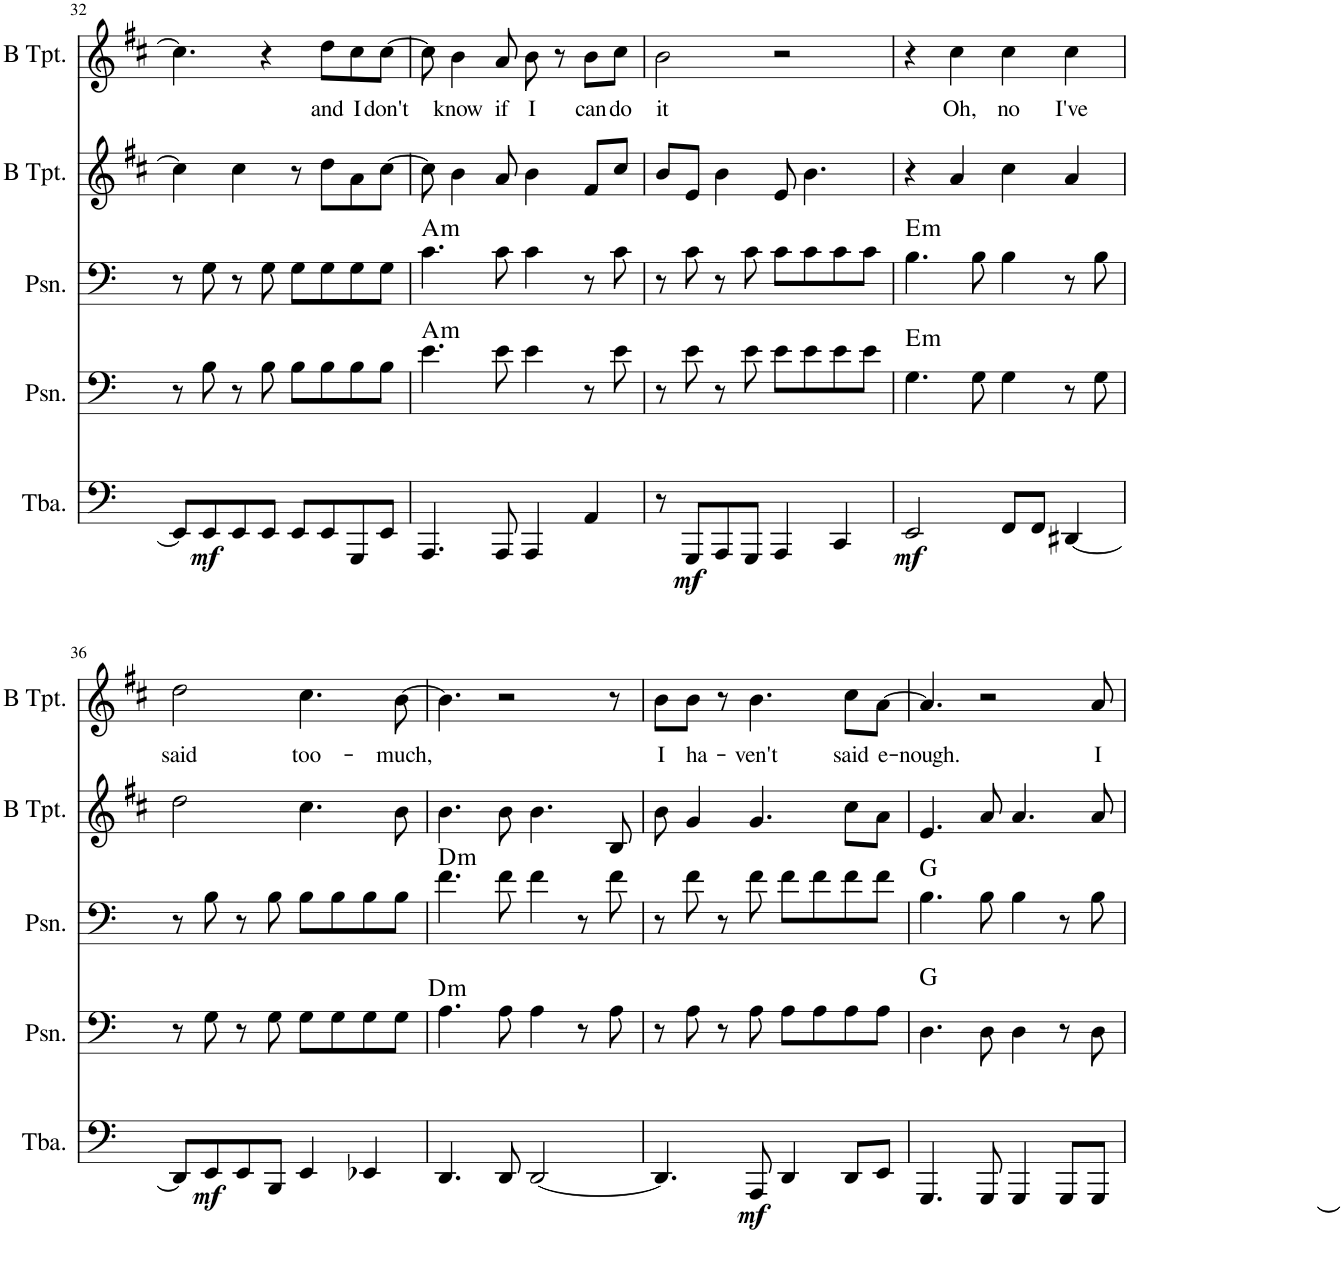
**kern	**dynam	**kern	**kern	**harte	**kern	**kern	**text
*part5	*part5	*part4	*part3	*part3	*part2	*part1	*part1
*staff5	*staff5	*staff4	*staff3	*	*staff2	*staff1	*staff1
*I"Tuba	*	*I"Posaune	*I"Posaune	*	*I"Trompete in B	*I"Trompete in B	*
*I'Tba.	*	*I'Psn.	*I'Psn.	*	*	*	*
!!LO:PB:g=z
*clefF4	*	*clefF4	*clefF4	*	*clefG2	*clefG2	*
*	*	*	*	*	*Trd1c2	*Trd1c2	*
*k[]	*	*k[]	*k[]	*	*k[f#c#]	*k[f#c#]	*
*M4/4	*	*M4/4	*M4/4	*	*M4/4	*M4/4	*
=32	=32	=32	=32	=32	=32	=32	=32
8EE/L]	.	8r	8r	.	4cc#\]	4.cc#\]	.
!	!LO:DY:b	!	!	!	!	!	!
8EE/	mf	8B\	8G\	.	.	.	.
8EE/	.	8r	8r	.	4cc#\	.	.
8EE/J	.	8B\	8G\	.	.	4r	.
8EE/L	.	8B\L	8G\L	.	8r	.	.
!	!	!	!	!	!	!	!LO:LY:b
8EE/	.	8B\	8G\	.	8dd\L	8dd\L	and
!	!	!	!	!	!	!	!LO:LY:b
8GGG/	.	8B\	8G\	.	8a\	8cc#\	I
!	!	!	!	!	!	!	!LO:LY:b
8EE/J	.	8B\J	8G\J	.	[8cc#\J	[8cc#\J	don't
=33	=33	=33	=33	=33	=33	=33	=33
!	!	!	!	!LO:H:kt=m	!	!	!
4.AAA/	.	4.e\	4.c\	A:min	8cc#\]	8cc#\]	.
!	!	!	!	!	!	!	!LO:LY:b
.	.	.	.	.	4b\	4b\	know
!	!	!	!	!	!	!	!LO:LY:b
8AAA/	.	8e\	8c\	.	8a/	8a/	if
!	!	!	!	!	!	!	!LO:LY:b
4AAA/	.	4e\	4c\	.	4b\	8b\	I
.	.	.	.	.	.	8r	.
!	!	!	!	!	!	!	!LO:LY:b
4AA/	.	8r	8r	.	8f#/L	8b\L	can
!	!	!	!	!	!	!	!LO:LY:b
.	.	8e\	8c\	.	8cc#/J	8cc#\J	do
=34	=34	=34	=34	=34	=34	=34	=34
!	!	!	!	!	!	!	!LO:LY:b
8r	.	8r	8r	.	8b/L	2b\	it
!	!LO:DY:b	!	!	!	!	!	!
8GGG/L	mf	8e\	8c\	.	8e/J	.	.
8AAA/	.	8r	8r	.	4b\	.	.
8GGG/J	.	8e\	8c\	.	.	.	.
4AAA/	.	8e\L	8c\L	.	8e/	2r	.
.	.	8e\	8c\	.	4.b\	.	.
4CC/	.	8e\	8c\	.	.	.	.
.	.	8e\J	8c\J	.	.	.	.
=35	=35	=35	=35	=35	=35	=35	=35
!	!LO:DY:b	!	!	!LO:H:kt=m	!	!	!
2EE/	mf	4.G\	4.B\	E:min	4r	4r	.
!	!	!	!	!	!	!	!LO:LY:b
.	.	.	.	.	4a/	4cc#\	Oh,
.	.	8G\	8B\	.	.	.	.
!	!	!	!	!	!	!	!LO:LY:b
8FF/L	.	4G\	4B\	.	4cc#\	4cc#\	no
8FF/J	.	.	.	.	.	.	.
!	!	!	!	!	!	!	!LO:LY:b
[4DD#X/	.	8r	8r	.	4a/	4cc#\	I've
.	.	8G\	8B\	.	.	.	.
!!LO:LB:g=z
=36	=36	=36	=36	=36	=36	=36	=36
!	!	!	!	!	!	!	!LO:LY:b
8DD#/L]	.	8r	8r	.	2dd\	2dd\	said
!	!LO:DY:b	!	!	!	!	!	!
8EE/	mf	8G\	8B\	.	.	.	.
8EE/	.	8r	8r	.	.	.	.
8BBB/J	.	8G\	8B\	.	.	.	.
!	!	!	!	!	!	!	!LO:LY:b
4EE/	.	8G\L	8B\L	.	4.cc#\	4.cc#\	too-
.	.	8G\	8B\	.	.	.	.
4EE-X/	.	8G\	8B\	.	.	.	.
!	!	!	!	!	!	!	!LO:LY:b
.	.	8G\J	8B\J	.	8b\	[8b\	-much,
=37	=37	=37	=37	=37	=37	=37	=37
!	!	!	!	!LO:H:kt=m	!	!	!
4.DD/	.	4.A\	4.f\	D:min	4.b\	4.b\]	.
8DD/	.	8A\	8f\	.	8b\	2r	.
[2DD/	.	4A\	4f\	.	4.b\	.	.
.	.	8r	8r	.	.	.	.
.	.	8A\	8f\	.	8B/	8r	.
=38	=38	=38	=38	=38	=38	=38	=38
!	!	!	!	!	!	!	!LO:LY:b
4.DD/]	.	8r	8r	.	8b\	8b\L	I
!	!	!	!	!	!	!	!LO:LY:b
.	.	8A\	8f\	.	4g/	8b\J	ha-
.	.	8r	8r	.	.	8r	.
!	!LO:DY:b	!	!	!	!	!	!LO:LY:b
8AAA/	mf	8A\	8f\	.	4.g/	4.b\	-ven't
4DD/	.	8A\L	8f\L	.	.	.	.
.	.	8A\	8f\	.	.	.	.
!	!	!	!	!	!	!	!LO:LY:b
8DD/L	.	8A\	8f\	.	8cc#\L	8cc#\L	said
!	!	!	!	!	!	!	!LO:LY:b
8EE/J	.	8A\J	8f\J	.	8a\J	[8a\J	e-
=39	=39	=39	=39	=39	=39	=39	=39
!	!	!	!	!	!	!	!LO:LY:b
4.GGG/	.	4.D\	4.B\	G:maj	4.e/	4.a/]	-nough.
8GGG/	.	8D\	8B\	.	8a/	2r	.
4GGG/	.	4D\	4B\	.	4.a/	.	.
8GGG/L	.	8r	8r	.	.	.	.
!	!	!	!	!	!	!	!LO:LY:b
[8GGG/J	.	8D\	8B\	.	8a/	8a/	I
=	=	=	=	=	=	=	=
*-	*-	*-	*-	*-	*-	*-	*-
